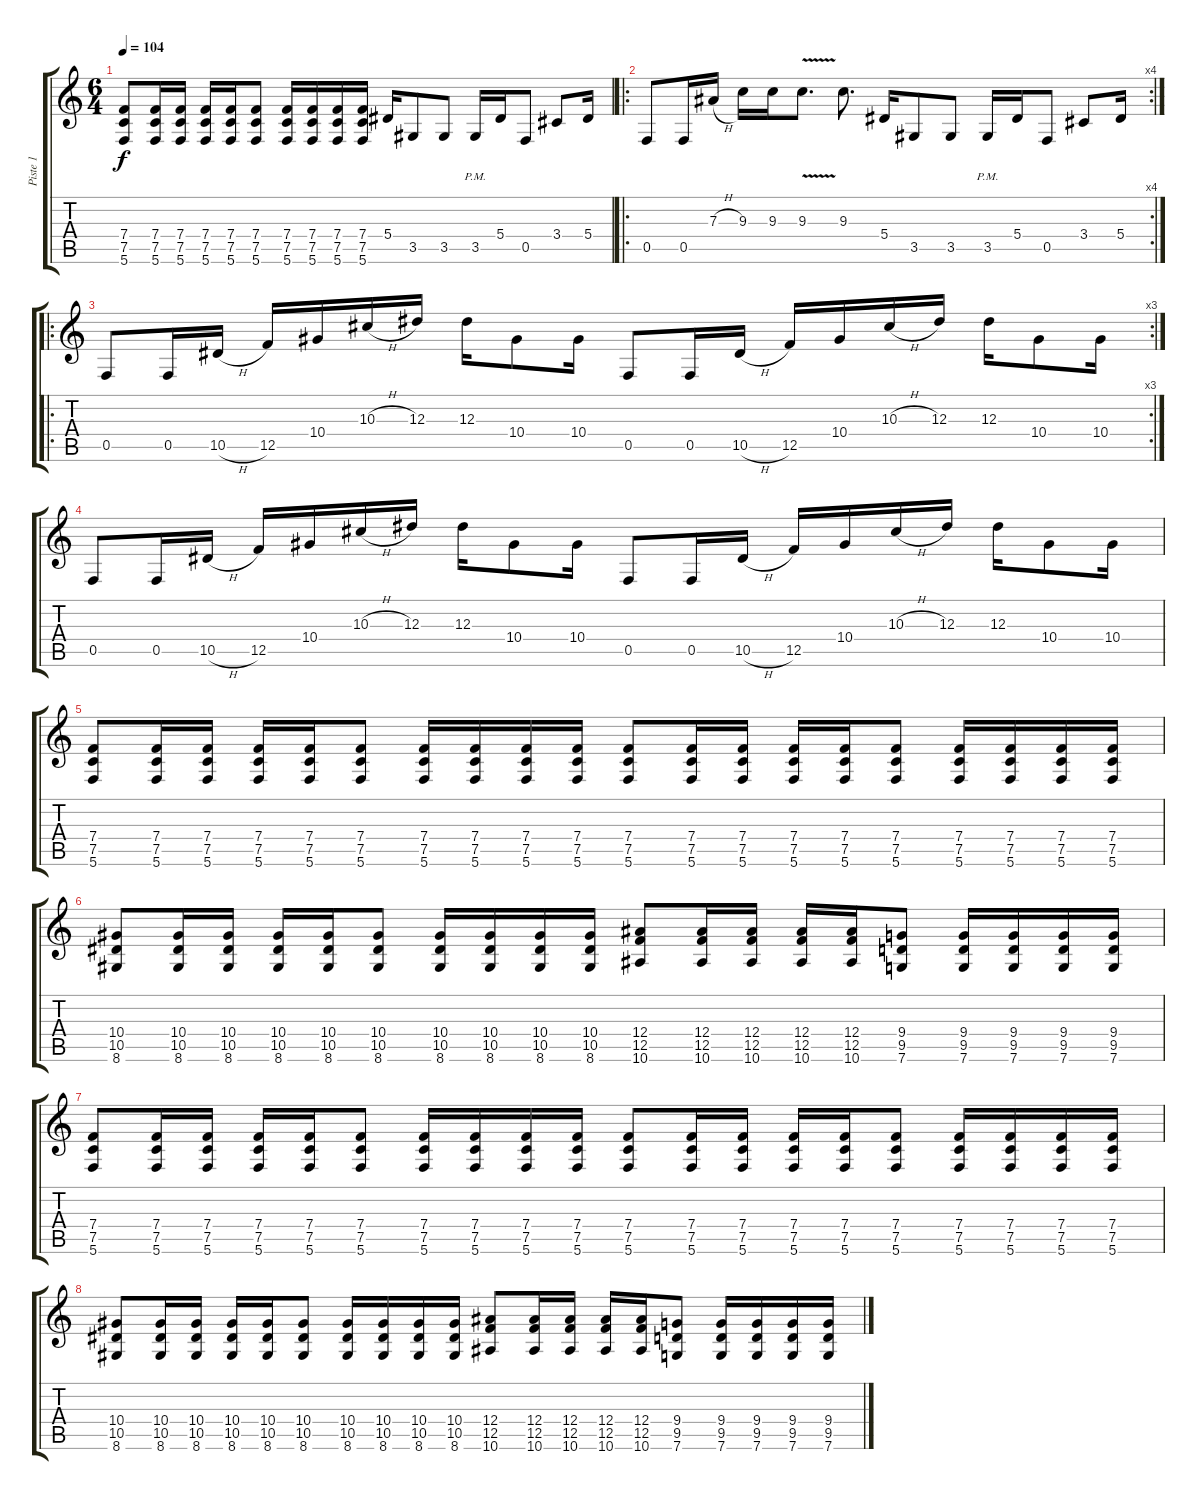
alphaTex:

\track ("Piste 1" "Piste 1") {instrument distortionguitar}
\staff {score tabs}
\tuning (C4 G3 Eb3 Bb2 F2 C2) {hide}
\ts (6 4)
\tempo 104
\clef g2
\ks c
(7.4 7.5 5.6).8{dy f} (7.4 7.5 5.6).16 (7.4 7.5 5.6).16 (7.4 7.5 5.6).16 (7.4 7.5 5.6).16 (7.4 7.5 5.6).8 (7.4 7.5 5.6).16 (7.4 7.5 5.6).16 (7.4 7.5 5.6).16 (7.4 7.5 5.6).16 5.4.16 3.5.8 3.5.8 3.5{pm}.16 5.4.16 0.5.8 3.4.8 5.4.16 |
\ro
\rc 4
0.5.8 0.5.16 7.3{h}.16 9.3.16 9.3.16 9.3{v}.8{d} 9.3.8{d} 5.4.16 3.5.8 3.5.8 3.5{pm}.16 5.4.16 0.5.8 3.4.8 5.4.16 |
\ro
\rc 3
0.5.8 0.5.16 10.5{h}.16 12.5.16 10.4.16 10.3{h}.16 12.3.16 12.3.16 10.4.8 10.4.16 0.5.8 0.5.16 10.5{h}.16 12.5.16 10.4.16 10.3{h}.16 12.3.16 12.3.16 10.4.8 10.4.16 |
0.5.8 0.5.16 10.5{h}.16 12.5.16 10.4.16 10.3{h}.16 12.3.16 12.3.16 10.4.8 10.4.16 0.5.8 0.5.16 10.5{h}.16 12.5.16 10.4.16 10.3{h}.16 12.3.16 12.3.16 10.4.8 10.4.16 |
(7.4 7.5 5.6).8 (7.4 7.5 5.6).16 (7.4 7.5 5.6).16 (7.4 7.5 5.6).16 (7.4 7.5 5.6).16 (7.4 7.5 5.6).8 (7.4 7.5 5.6).16 (7.4 7.5 5.6).16 (7.4 7.5 5.6).16 (7.4 7.5 5.6).16 (7.4 7.5 5.6).8 (7.4 7.5 5.6).16 (7.4 7.5 5.6).16 (7.4 7.5 5.6).16 (7.4 7.5 5.6).16 (7.4 7.5 5.6).8 (7.4 7.5 5.6).16 (7.4 7.5 5.6).16 (7.4 7.5 5.6).16 (7.4 7.5 5.6).16 |
(10.4 10.5 8.6).8 (10.4 10.5 8.6).16 (10.4 10.5 8.6).16 (10.4 10.5 8.6).16 (10.4 10.5 8.6).16 (10.4 10.5 8.6).8 (10.4 10.5 8.6).16 (10.4 10.5 8.6).16 (10.4 10.5 8.6).16 (10.4 10.5 8.6).16 (12.4 12.5 10.6).8 (12.4 12.5 10.6).16 (12.4 12.5 10.6).16 (12.4 12.5 10.6).16 (12.4 12.5 10.6).16 (9.4 9.5 7.6).8 (9.4 9.5 7.6).16 (9.4 9.5 7.6).16 (9.4 9.5 7.6).16 (9.4 9.5 7.6).16 |
(7.4 7.5 5.6).8 (7.4 7.5 5.6).16 (7.4 7.5 5.6).16 (7.4 7.5 5.6).16 (7.4 7.5 5.6).16 (7.4 7.5 5.6).8 (7.4 7.5 5.6).16 (7.4 7.5 5.6).16 (7.4 7.5 5.6).16 (7.4 7.5 5.6).16 (7.4 7.5 5.6).8 (7.4 7.5 5.6).16 (7.4 7.5 5.6).16 (7.4 7.5 5.6).16 (7.4 7.5 5.6).16 (7.4 7.5 5.6).8 (7.4 7.5 5.6).16 (7.4 7.5 5.6).16 (7.4 7.5 5.6).16 (7.4 7.5 5.6).16 |
(10.4 10.5 8.6).8 (10.4 10.5 8.6).16 (10.4 10.5 8.6).16 (10.4 10.5 8.6).16 (10.4 10.5 8.6).16 (10.4 10.5 8.6).8 (10.4 10.5 8.6).16 (10.4 10.5 8.6).16 (10.4 10.5 8.6).16 (10.4 10.5 8.6).16 (12.4 12.5 10.6).8 (12.4 12.5 10.6).16 (12.4 12.5 10.6).16 (12.4 12.5 10.6).16 (12.4 12.5 10.6).16 (9.4 9.5 7.6).8 (9.4 9.5 7.6).16 (9.4 9.5 7.6).16 (9.4 9.5 7.6).16 (9.4 9.5 7.6).16
